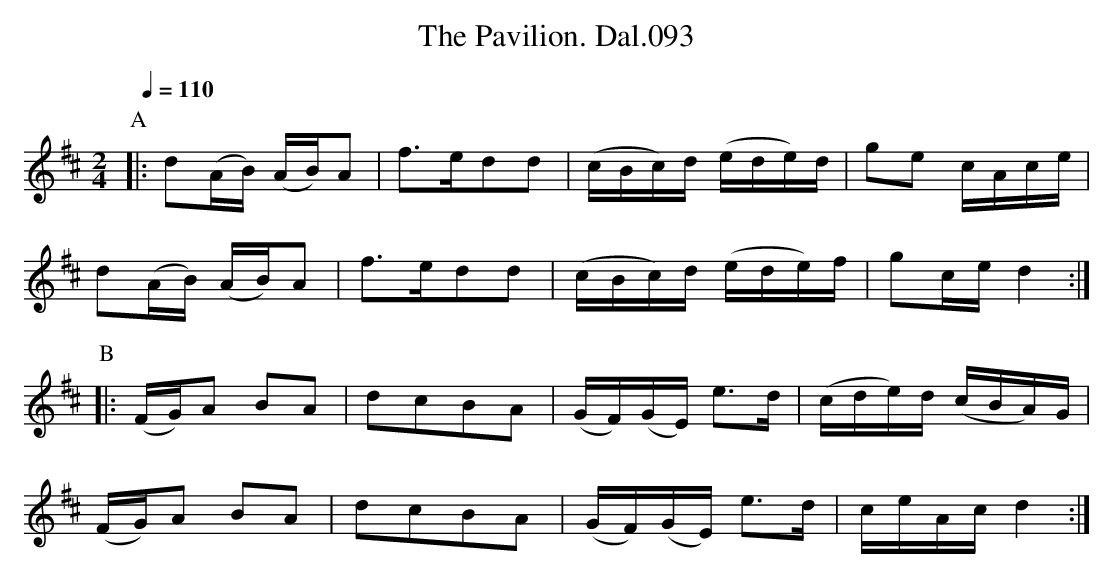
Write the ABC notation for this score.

X:1
T:Pavilion. Dal.093, The
M:2/4
L:1/16
Q:1/4=110
K:D
P:A
|: d2(AB) (AB)A2 | f3ed2d2 | (cBc)d (ede)d | g2e2 cAce |
d2(AB) (AB)A2 | f3ed2d2 | (cBc)d (ede)f | g2ce d4 :|
P:B
|: (FG)A2 B2A2 | d2c2B2A2 | (GF)(GE) e3d | (cde)d (cBA)G |
(FG)A2 B2A2 | d2c2B2A2 | (GF)(GE) e3d | ceAc d4 :|
